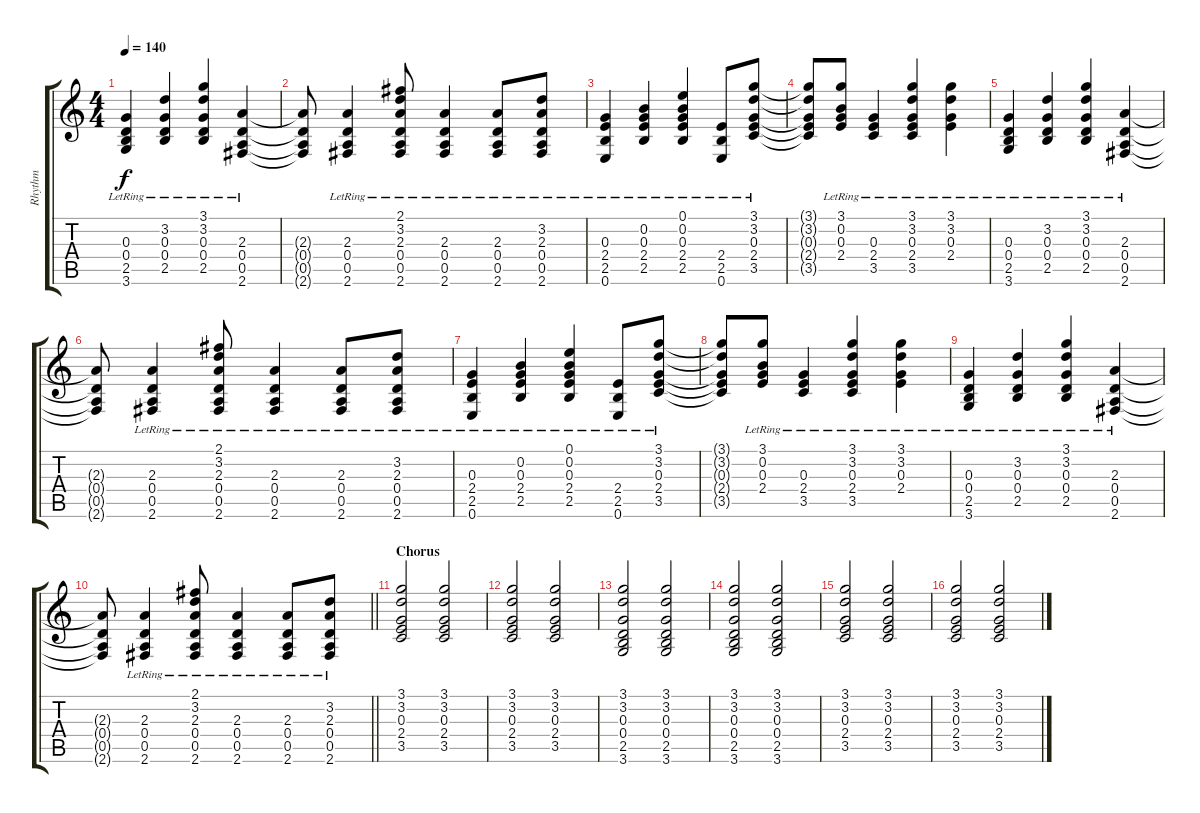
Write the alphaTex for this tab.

\track ("Rhythm" "Rhythm") {instrument acousticguitarsteel}
\staff {score tabs}
\tuning (E4 B3 G3 D3 A2 E2) {hide}
\ts (4 4)
\tempo 140
\clef g2
\ks c
(0.3{lr} 0.4{lr} 2.5{lr} 3.6{lr}).4{dy f} (3.2{lr} 0.3{lr} 0.4{lr} 2.5{lr}).4 (3.1{lr} 3.2{lr} 0.3{lr} 0.4{lr} 2.5{lr}).4 (2.3{lr} 0.4{lr} 0.5{lr} 2.6{lr}).4 |
(2.3{t} 0.4{t} 0.5{t} 2.6{t}).8 (2.3{lr} 0.4{lr} 0.5{lr} 2.6{lr}).4 (2.1{lr} 3.2{lr} 2.3{lr} 0.4{lr} 0.5{lr} 2.6{lr}).8 (2.3{lr} 0.4{lr} 0.5{lr} 2.6{lr}).4 (2.3{lr} 0.4{lr} 0.5{lr} 2.6{lr}).8 (3.2{lr} 2.3{lr} 0.4{lr} 0.5{lr} 2.6{lr}).8 |
(0.3{lr} 2.4{lr} 2.5{lr} 0.6{lr}).4 (0.2{lr} 0.3{lr} 2.4{lr} 2.5{lr}).4 (0.1{lr} 0.2{lr} 0.3{lr} 2.4{lr} 2.5{lr}).4 (2.4{lr} 2.5{lr} 0.6{lr}).8 (3.1{lr} 3.2{lr} 0.3{lr} 2.4{lr} 3.5{lr}).8 |
(3.1{t} 3.2{t} 0.3{t} 2.4{t} 3.5{t}).8 (3.1{lr} 0.2{lr} 0.3{lr} 2.4{lr}).8 (0.3{lr} 2.4{lr} 3.5{lr}).4 (3.1{lr} 3.2{lr} 0.3{lr} 2.4{lr} 3.5{lr}).4 (3.1{lr} 3.2{lr} 0.3{lr} 2.4{lr}).4 |
(0.3{lr} 0.4{lr} 2.5{lr} 3.6{lr}).4 (3.2{lr} 0.3{lr} 0.4{lr} 2.5{lr}).4 (3.1{lr} 3.2{lr} 0.3{lr} 0.4{lr} 2.5{lr}).4 (2.3{lr} 0.4{lr} 0.5{lr} 2.6{lr}).4 |
(2.3{t} 0.4{t} 0.5{t} 2.6{t}).8 (2.3{lr} 0.4{lr} 0.5{lr} 2.6{lr}).4 (2.1{lr} 3.2{lr} 2.3{lr} 0.4{lr} 0.5{lr} 2.6{lr}).8 (2.3{lr} 0.4{lr} 0.5{lr} 2.6{lr}).4 (2.3{lr} 0.4{lr} 0.5{lr} 2.6{lr}).8 (3.2{lr} 2.3{lr} 0.4{lr} 0.5{lr} 2.6{lr}).8 |
(0.3{lr} 2.4{lr} 2.5{lr} 0.6{lr}).4 (0.2{lr} 0.3{lr} 2.4{lr} 2.5{lr}).4 (0.1{lr} 0.2{lr} 0.3{lr} 2.4{lr} 2.5{lr}).4 (2.4{lr} 2.5{lr} 0.6{lr}).8 (3.1{lr} 3.2{lr} 0.3{lr} 2.4{lr} 3.5{lr}).8 |
(3.1{t} 3.2{t} 0.3{t} 2.4{t} 3.5{t}).8 (3.1{lr} 0.2{lr} 0.3{lr} 2.4{lr}).8 (0.3{lr} 2.4{lr} 3.5{lr}).4 (3.1{lr} 3.2{lr} 0.3{lr} 2.4{lr} 3.5{lr}).4 (3.1{lr} 3.2{lr} 0.3{lr} 2.4{lr}).4 |
(0.3{lr} 0.4{lr} 2.5{lr} 3.6{lr}).4 (3.2{lr} 0.3{lr} 0.4{lr} 2.5{lr}).4 (3.1{lr} 3.2{lr} 0.3{lr} 0.4{lr} 2.5{lr}).4 (2.3{lr} 0.4{lr} 0.5{lr} 2.6{lr}).4 |
\barLineRight lightlight
(2.3{t} 0.4{t} 0.5{t} 2.6{t}).8 (2.3{lr} 0.4{lr} 0.5{lr} 2.6{lr}).4 (2.1{lr} 3.2{lr} 2.3{lr} 0.4{lr} 0.5{lr} 2.6{lr}).8 (2.3{lr} 0.4{lr} 0.5{lr} 2.6{lr}).4 (2.3{lr} 0.4{lr} 0.5{lr} 2.6{lr}).8 (3.2{lr} 2.3{lr} 0.4{lr} 0.5{lr} 2.6{lr}).8 |
\section ("" "Chorus")
(3.1 3.2 0.3 2.4 3.5).2 (3.1 3.2 0.3 2.4 3.5).2 |
(3.1 3.2 0.3 2.4 3.5).2 (3.1 3.2 0.3 2.4 3.5).2 |
(3.1 3.2 0.3 0.4 2.5 3.6).2 (3.1 3.2 0.3 0.4 2.5 3.6).2 |
(3.1 3.2 0.3 0.4 2.5 3.6).2 (3.1 3.2 0.3 0.4 2.5 3.6).2 |
(3.1 3.2 0.3 2.4 3.5).2 (3.1 3.2 0.3 2.4 3.5).2 |
(3.1 3.2 0.3 2.4 3.5).2 (3.1 3.2 0.3 2.4 3.5).2
